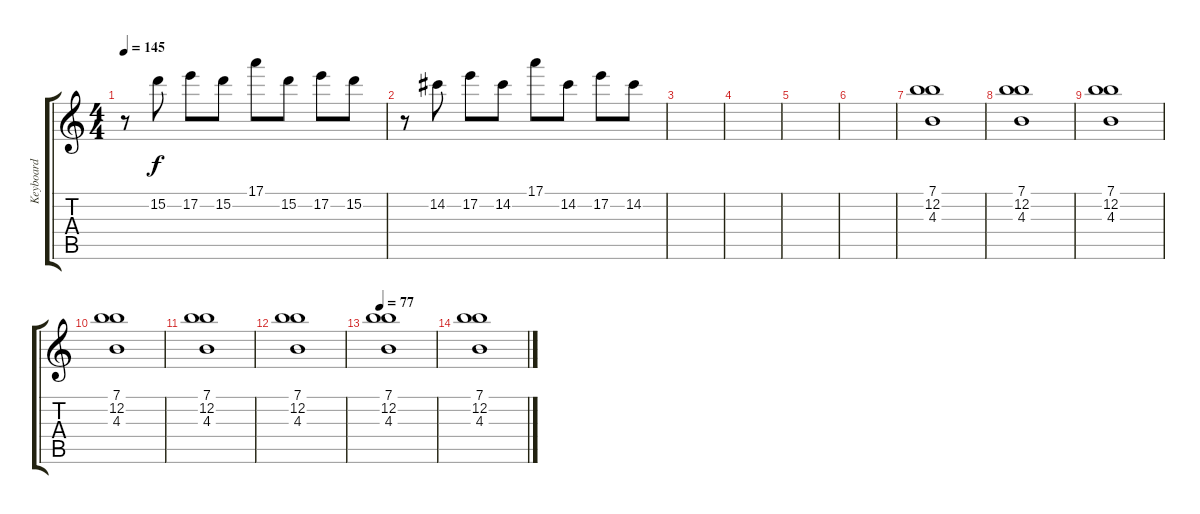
\track ("Keyboard" "Keyboard") {instrument overdrivenguitar}
\staff {score tabs}
\tuning (E4 B3 G3 D3 A2 E2) {hide}
\ts (4 4)
\tempo 145
\clef g2
\ks c
r.8{dy f} 15.2.8 17.2.8 15.2.8 17.1.8 15.2.8 17.2.8 15.2.8 |
r.8 14.2.8 17.2.8 14.2.8 17.1.8 14.2.8 17.2.8 14.2.8 |
|
|
|
|
(7.1 12.2 4.3).1{instrument vibraphone} |
(7.1 12.2 4.3).1 |
(7.1 12.2 4.3).1 |
(7.1 12.2 4.3).1 |
(7.1 12.2 4.3).1 |
(7.1 12.2 4.3).1 |
\tempo 77
(7.1 12.2 4.3).1 |
(7.1 12.2 4.3).1
